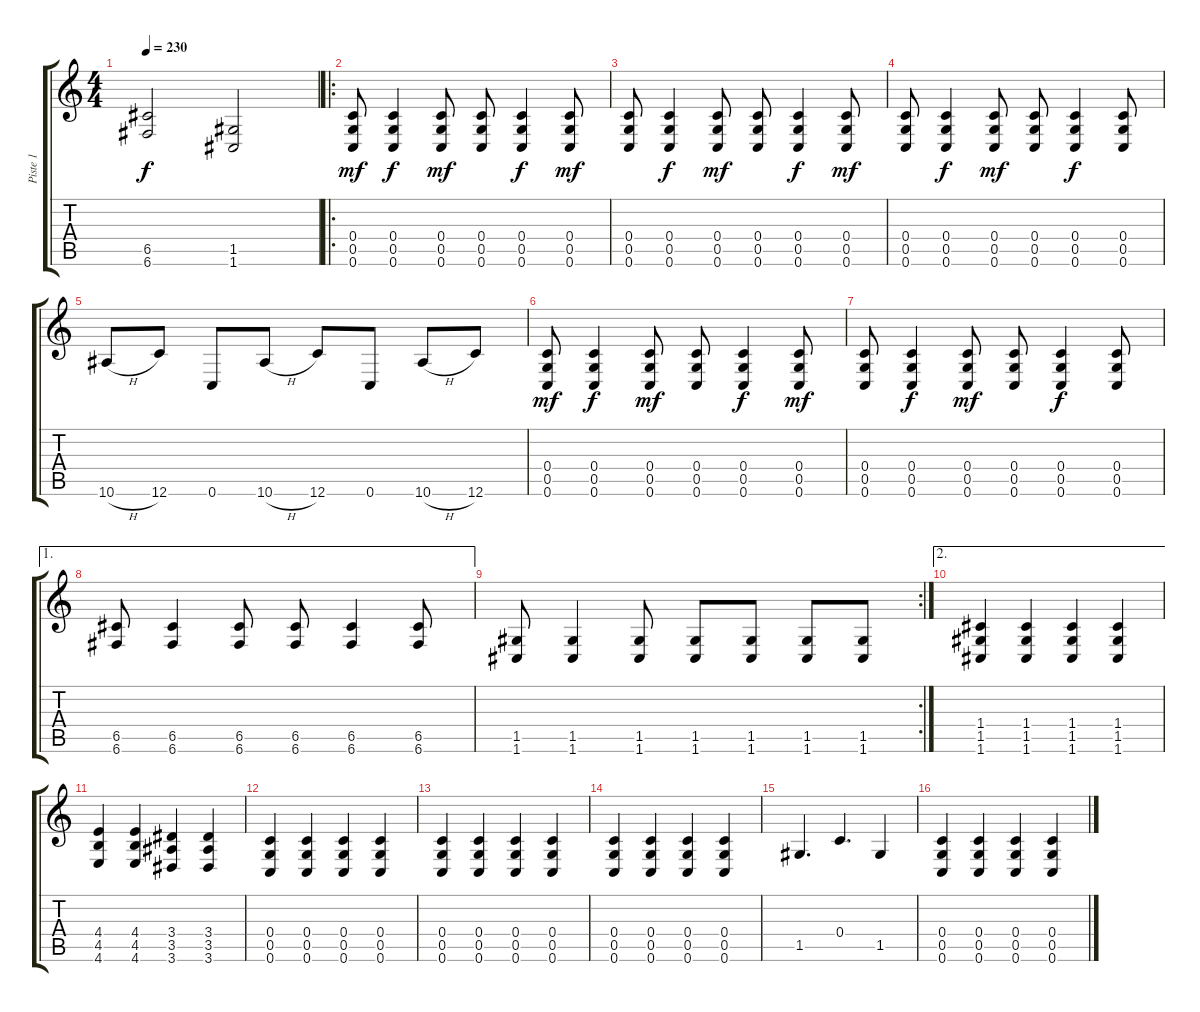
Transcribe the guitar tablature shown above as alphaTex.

\track ("Piste 1" "Piste 1") {instrument distortionguitar}
\staff {score tabs}
\tuning (D4 A3 F3 C3 G2 C2) {hide}
\ts (4 4)
\tempo 230
\clef g2
\ks c
(6.5 6.6).2{dy f} (1.5 1.6).2 |
\ro
(0.4 0.5 0.6).8{dy mf} (0.4 0.5 0.6).4{dy f} (0.4 0.5 0.6).8{dy mf} (0.4 0.5 0.6).8 (0.4 0.5 0.6).4{dy f} (0.4 0.5 0.6).8{dy mf} |
(0.4 0.5 0.6).8 (0.4 0.5 0.6).4{dy f} (0.4 0.5 0.6).8{dy mf} (0.4 0.5 0.6).8 (0.4 0.5 0.6).4{dy f} (0.4 0.5 0.6).8{dy mf} |
(0.4 0.5 0.6).8 (0.4 0.5 0.6).4{dy f} (0.4 0.5 0.6).8{dy mf} (0.4 0.5 0.6).8 (0.4 0.5 0.6).4{dy f} (0.4 0.5 0.6).8 |
10.6{h}.8 12.6.8 0.6.8 10.6{h}.8 12.6.8 0.6.8 10.6{h}.8 12.6.8 |
(0.4 0.5 0.6).8{dy mf} (0.4 0.5 0.6).4{dy f} (0.4 0.5 0.6).8{dy mf} (0.4 0.5 0.6).8 (0.4 0.5 0.6).4{dy f} (0.4 0.5 0.6).8{dy mf} |
(0.4 0.5 0.6).8 (0.4 0.5 0.6).4{dy f} (0.4 0.5 0.6).8{dy mf} (0.4 0.5 0.6).8 (0.4 0.5 0.6).4{dy f} (0.4 0.5 0.6).8 |
\ae 1
(6.5 6.6).8 (6.5 6.6).4 (6.5 6.6).8 (6.5 6.6).8 (6.5 6.6).4 (6.5 6.6).8 |
\rc 2
(1.5 1.6).8 (1.5 1.6).4 (1.5 1.6).8 (1.5 1.6).8 (1.5 1.6).8 (1.5 1.6).8 (1.5 1.6).8 |
\ae 2
(1.4 1.5 1.6).4 (1.4 1.5 1.6).4 (1.4 1.5 1.6).4 (1.4 1.5 1.6).4 |
(4.4 4.5 4.6).4 (4.4 4.5 4.6).4 (3.4 3.5 3.6).4 (3.4 3.5 3.6).4 |
(0.4 0.5 0.6).4 (0.4 0.5 0.6).4 (0.4 0.5 0.6).4 (0.4 0.5 0.6).4 |
(0.4 0.5 0.6).4 (0.4 0.5 0.6).4 (0.4 0.5 0.6).4 (0.4 0.5 0.6).4 |
(0.4 0.5 0.6).4 (0.4 0.5 0.6).4 (0.4 0.5 0.6).4 (0.4 0.5 0.6).4 |
1.5.4{d} 0.4.4{d} 1.5.4 |
(0.4 0.5 0.6).4 (0.4 0.5 0.6).4 (0.4 0.5 0.6).4 (0.4 0.5 0.6).4
